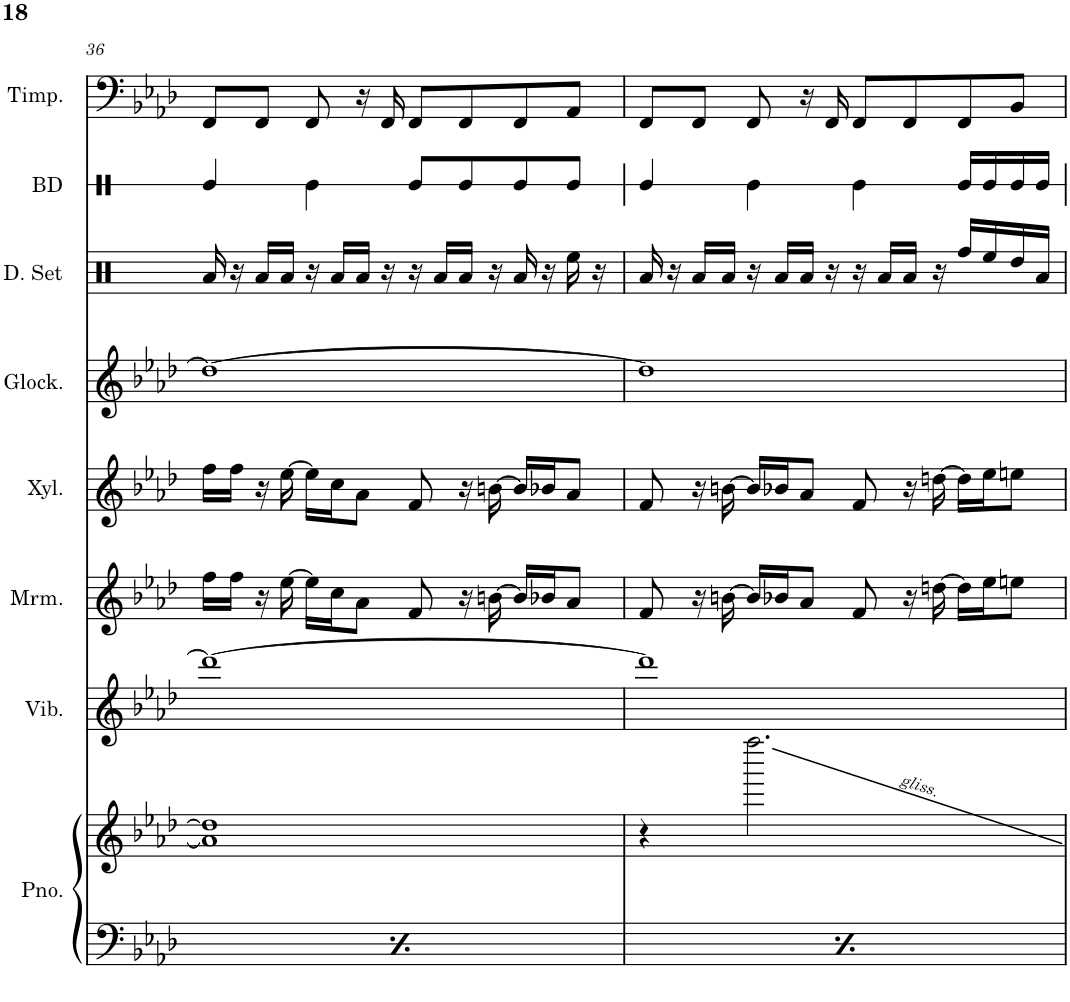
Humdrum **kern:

**kern	**kern	**kern	**kern	**kern	**kern	**kern	**kern	**kern
*part8	*part8	*part7	*part6	*part5	*part4	*part3	*part2	*part1
*staff9	*staff8	*staff7	*staff6	*staff5	*staff4	*staff3	*staff2	*staff1
*I"Piano	*	*I"Vibraphone	*I"Marimba	*I"Xylophone	*I"Glockenspiel	*I"Drumset	*I"Bass Drum	*I"Timpani
*I'Pno.	*	*I'Vib.	*I'Mrm.	*I'Xyl.	*I'Glock.	*I'D. Set	*I'BD	*I'Timp.
!!LO:PB:g=z
*clefF4	*clefG2	*clefG2	*clefG2	*clefG2	*clefG2	*clefX	*clefX	*clefF4
*	*	*	*	*Trd-7c-12	*Trd-14c-24	*	*	*
*k[b-e-a-d-]	*k[b-e-a-d-]	*k[b-e-a-d-]	*k[b-e-a-d-]	*k[b-e-a-d-]	*k[b-e-a-d-]	*k[]	*k[]	*k[b-e-a-d-]
*M4/4	*M4/4	*M4/4	*M4/4	*M4/4	*M4/4	*M4/4	*M4/4	*M4/4
=36	=36	=36	=36	=36	=36	=36	=36	=36
8.FF/L	1an] 1ddn]	1dddn_	16ff\LL	16ff\LL	1ddn_	16Ra/	4Re/	8FF/L
.	.	.	16ff\JJ	16ff\JJ	.	16r	.	.
.	.	.	16r	16r	.	16Ra/LL	.	8FF/J
16EE-/Jk	.	.	[16ee-\	[16ee-\	.	16Ra/JJ	.	.
8.FF/L	.	.	16ee-\LL]	16ee-\LL]	.	16r	4Re\	8FF/
.	.	.	16cc\J	16cc\J	.	16Ra/LL	.	.
.	.	.	8a-\J	8a-\J	.	16Ra/JJ	.	16r
16EE-/Jk	.	.	.	.	.	16r	.	16FF/
8.FF/L	.	.	8f/	8f/	.	16r	8Re/L	8FF/L
.	.	.	.	.	.	16Ra/LL	.	.
.	.	.	16r	16r	.	16Ra/JJ	8Re/	8FF/
16EE-/Jk	.	.	[16bn\	[16bn\	.	16r	.	.
8FF/L	.	.	16b/LL]	16b/LL]	.	16Ra/	8Re/	8FF/
.	.	.	16b-X/J	16b-X/J	.	16r	.	.
8CC/J	.	.	8a-/J	8a-/J	.	16Ree\	8Re/J	8AA-/J
.	.	.	.	.	.	16r	.	.
=37	=37	=37	=37	=37	=37	=37	=37	=37
8.FF/L	4r	1ddd]	8f/	8f/	1dd]	16Ra/	4Re/	8FF/L
.	.	.	.	.	.	16r	.	.
.	.	.	16r	16r	.	16Ra/LL	.	8FF/J
16EE-/Jk	.	.	[16bn\	[16bn\	.	16Ra/JJ	.	.
8.FF/L	2.ffff\	.	16b/LL]	16b/LL]	.	16r	4Re\	8FF/
.	.	.	16b-X/J	16b-X/J	.	16Ra/LL	.	.
.	.	.	8a-/J	8a-/J	.	16Ra/JJ	.	16r
16EE-/Jk	.	.	.	.	.	16r	.	16FF/
8.FF/L	.	.	8f/	8f/	.	16r	4Re\	8FF/L
.	.	.	.	.	.	16Ra/LL	.	.
.	.	.	16r	16r	.	16Ra/JJ	.	8FF/
16EE-/Jk	.	.	[16ddn\	[16ddn\	.	16r	.	.
8FF/L	.	.	16dd\LL]	16dd\LL]	.	16Rff/LL	16Re/LL	8FF/
.	.	.	16ee-\J	16ee-\J	.	16Ree/	16Re/	.
8CC/J	.	.	8een\J	8een\J	.	16Rdd/	16Re/	8BB-/J
.	.	.	.	.	.	16Ra/JJ	16Re/JJ	.
=	=	=	=	=	=	=	=	=
*-	*-	*-	*-	*-	*-	*-	*-	*-
